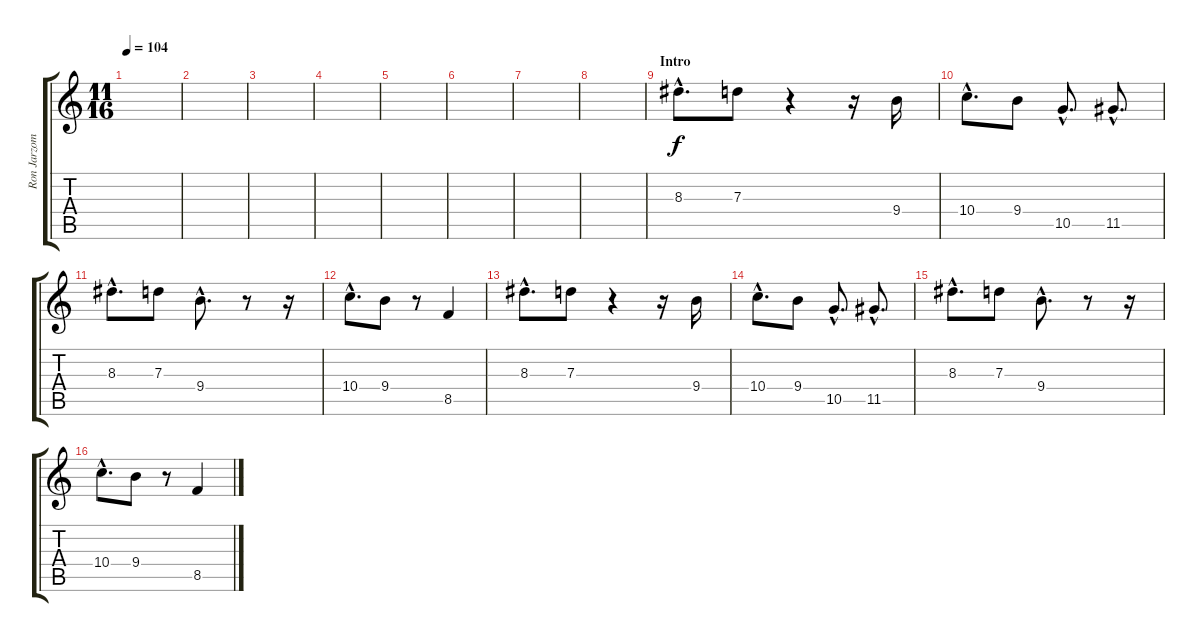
\track ("Ron Jarzombek (Rhythm Guitar)" "Ron Jarzom") {instrument distortionguitar}
\staff {score tabs}
\tuning (E4 B3 G3 D3 A2 E2) {hide}
\ts (11 16)
\tempo 104
\clef g2
\ks c
|
|
|
|
|
|
|
|
\section ("" "Intro")
8.3{hac}.8{d volume 14 balance 14} 7.3.8 r.4 r.16 9.4.16 |
10.4{hac}.8{d} 9.4.8 10.5{hac}.8{d} 11.5{hac}.8{d} |
8.3{hac}.8{d} 7.3.8 9.4{hac}.8{d} r.8 r.16 |
10.4{hac}.8{d} 9.4.8 r.8 8.5.4 |
8.3{hac}.8{d} 7.3.8 r.4 r.16 9.4.16 |
10.4{hac}.8{d} 9.4.8 10.5{hac}.8{d} 11.5{hac}.8{d} |
8.3{hac}.8{d} 7.3.8 9.4{hac}.8{d} r.8 r.16 |
10.4{hac}.8{d} 9.4.8 r.8 8.5.4
